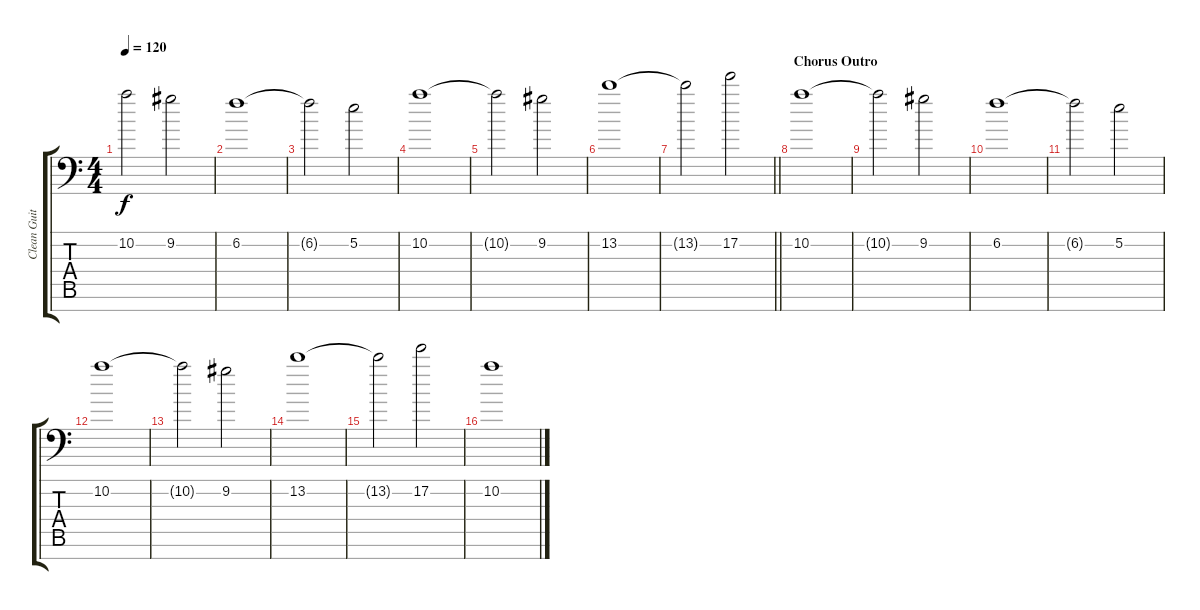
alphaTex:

\track ("Clean Guitar Heavy Reverb" "Clean Guit") {instrument electricguitarclean}
\staff {score tabs}
\tuning (E4 B3 G3 D3 A2 E2 C-1) {hide}
\ts (4 4)
\tempo 120
\clef f4
\ks c
10.2{t}.2{dy f} 9.2.2 |
6.2.1 |
6.2{t}.2 5.2.2 |
10.2.1 |
10.2{t}.2 9.2.2 |
13.2.1 |
\barLineRight lightlight
13.2{t}.2 17.2.2 |
\section ("" "Chorus Outro")
10.2.1 |
10.2{t}.2 9.2.2 |
6.2.1 |
6.2{t}.2 5.2.2 |
10.2.1 |
10.2{t}.2 9.2.2 |
13.2.1 |
13.2{t}.2 17.2.2 |
10.2.1
